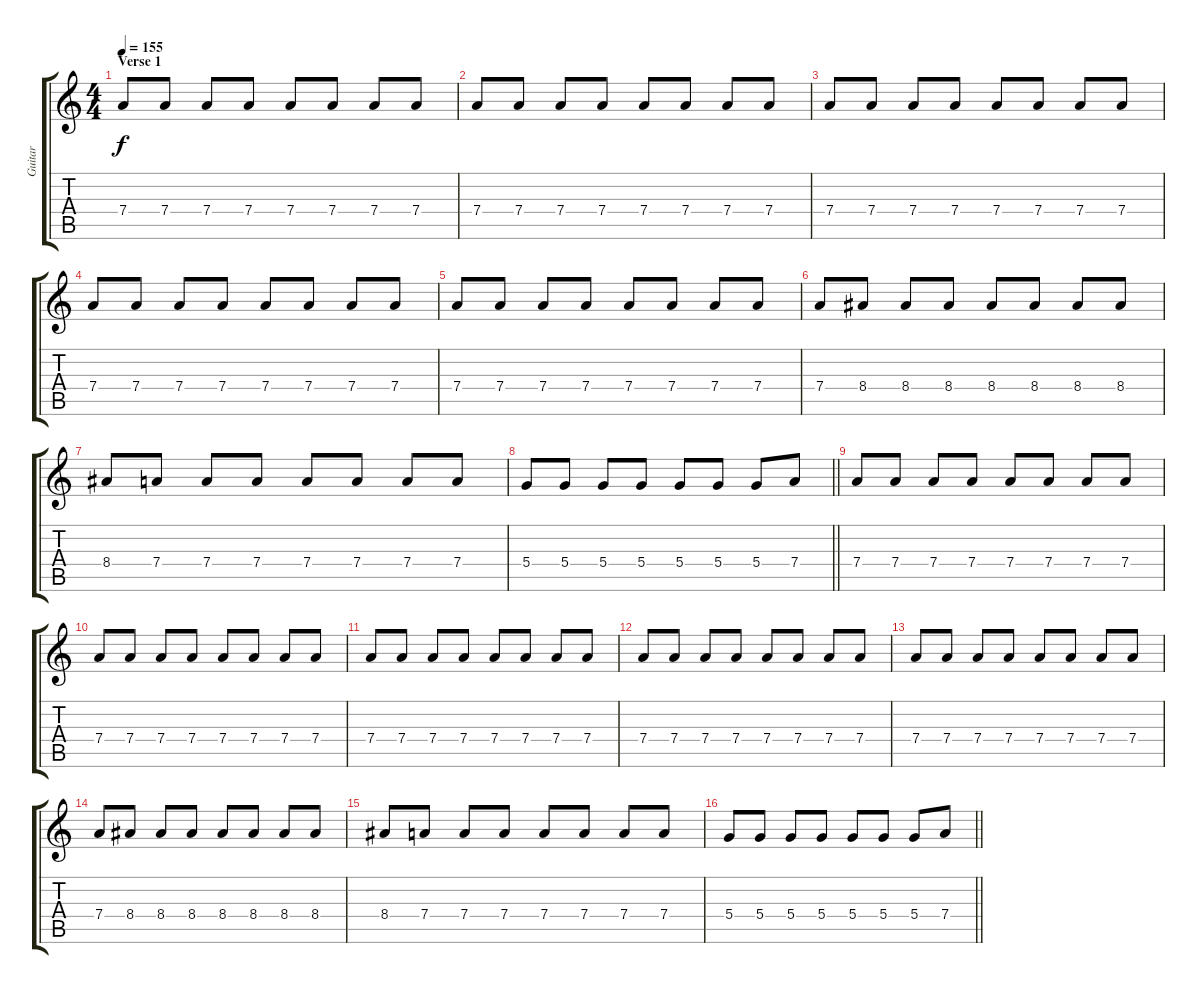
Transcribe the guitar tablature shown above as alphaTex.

\track ("Guitar" "Guitar") {mute instrument distortionguitar}
\staff {score tabs}
\tuning (E4 B3 G3 D3 A2 D2) {hide}
\ts (4 4)
\section ("" "Verse 1")
\tempo 155
\clef g2
\ks c
7.4.8{dy f volume 6} 7.4.8 7.4.8 7.4.8 7.4.8 7.4.8 7.4.8 7.4.8 |
7.4.8 7.4.8 7.4.8 7.4.8 7.4.8 7.4.8 7.4.8 7.4.8 |
7.4.8 7.4.8 7.4.8 7.4.8 7.4.8 7.4.8 7.4.8 7.4.8 |
7.4.8 7.4.8 7.4.8 7.4.8 7.4.8 7.4.8 7.4.8 7.4.8 |
7.4.8 7.4.8 7.4.8 7.4.8 7.4.8 7.4.8 7.4.8 7.4.8 |
7.4.8 8.4.8 8.4.8 8.4.8 8.4.8 8.4.8 8.4.8 8.4.8 |
8.4.8 7.4.8 7.4.8 7.4.8 7.4.8 7.4.8 7.4.8 7.4.8 |
\barLineRight lightlight
5.4.8 5.4.8 5.4.8 5.4.8 5.4.8 5.4.8 5.4.8 7.4.8 |
7.4.8 7.4.8 7.4.8 7.4.8 7.4.8 7.4.8 7.4.8 7.4.8 |
7.4.8 7.4.8 7.4.8 7.4.8 7.4.8 7.4.8 7.4.8 7.4.8 |
7.4.8 7.4.8 7.4.8 7.4.8 7.4.8 7.4.8 7.4.8 7.4.8 |
7.4.8 7.4.8 7.4.8 7.4.8 7.4.8 7.4.8 7.4.8 7.4.8 |
7.4.8 7.4.8 7.4.8 7.4.8 7.4.8 7.4.8 7.4.8 7.4.8 |
7.4.8 8.4.8 8.4.8 8.4.8 8.4.8 8.4.8 8.4.8 8.4.8 |
8.4.8 7.4.8 7.4.8 7.4.8 7.4.8 7.4.8 7.4.8 7.4.8 |
\barLineRight lightlight
5.4.8 5.4.8 5.4.8 5.4.8 5.4.8 5.4.8 5.4.8 7.4.8
